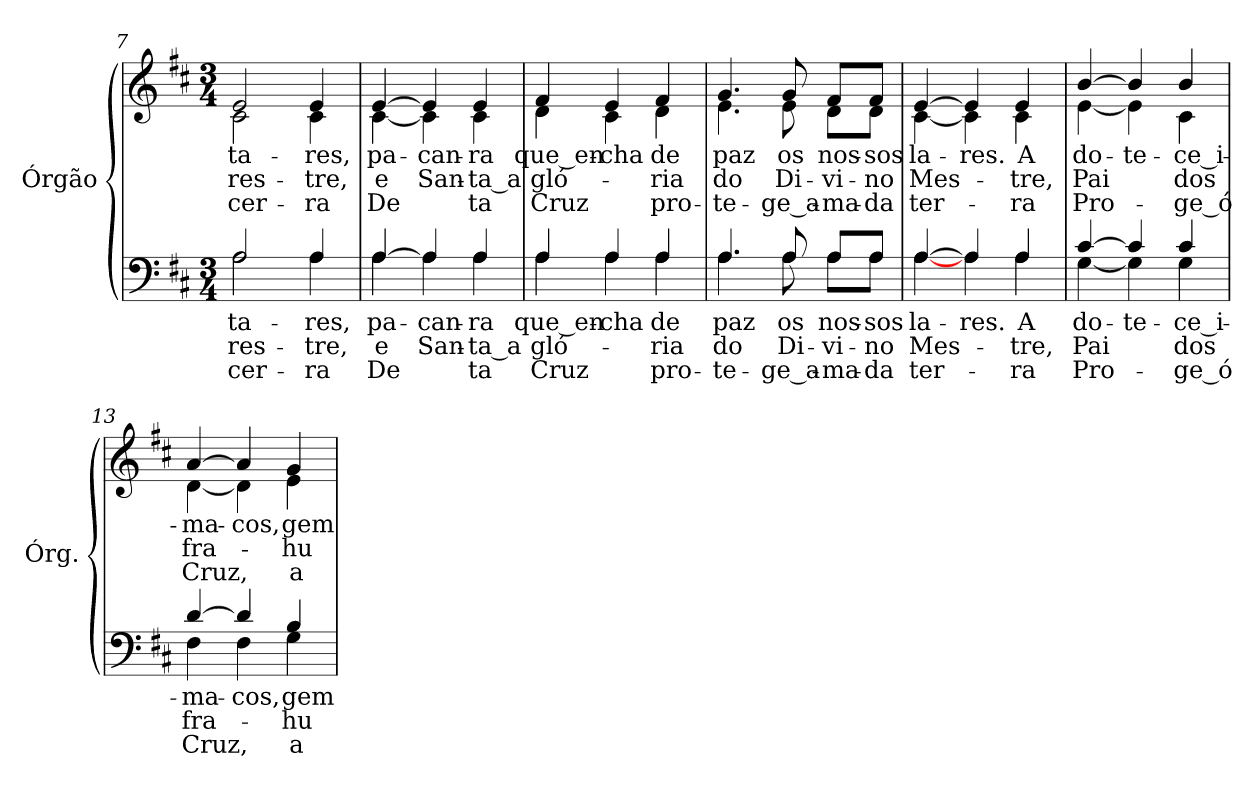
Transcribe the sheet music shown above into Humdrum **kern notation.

**kern	**text	**text	**text	**kern	**text	**text	**text
*part1	*part1	*part1	*part1	*part1	*part1	*part1	*part1
*staff2	*staff2	*staff2	*staff2	*staff1	*staff1	*staff1	*staff1
*I"Órgão	*	*	*	*	*	*	*
*I'Órg.	*	*	*	*	*	*	*
*clefF4	*	*	*	*clefG2	*	*	*
*k[f#c#]	*	*	*	*k[f#c#]	*	*	*
*D:	*	*	*	*D:	*	*	*
*M3/4	*	*	*	*M3/4	*	*	*
=7	=7	=7	=7	=7	=7	=7	=7
!	!LO:LY:b:color=#000000	!LO:LY:b:color=#000000	!LO:LY:b:color=#000000	!	!	!	!
*^	*	*	*	*	*	*	*
!	!	!	!	!	!	!LO:LY:b:color=#000000	!LO:LY:b:color=#000000	!LO:LY:b:color=#000000
*	*	*	*	*	*^	*	*	*
2Ai/	2Ai\	-ta-	-res-	-cer-	2ei/	2c#i\	-ta-	-res-	-cer-
!	!	!LO:LY:b:color=#000000	!LO:LY:b:color=#000000	!LO:LY:b:color=#000000	!	!	!	!	!
!	!	!	!	!	!	!	!LO:LY:b:color=#000000	!LO:LY:b:color=#000000	!LO:LY:b:color=#000000
4Ai/	4Ai\	-res,	-tre,	-ra	4ei/	4c#i\	-res,	-tre,	-ra
=8	=8	=8	=8	=8	=8	=8	=8	=8	=8
!	!	!LO:LY:b:color=#000000	!LO:LY:b:color=#000000	!LO:LY:b:color=#000000	!	!	!	!	!
!	!	!	!	!	!	!	!LO:LY:b:color=#000000	!LO:LY:b:color=#000000	!LO:LY:b:color=#000000
[>4Ai/	4Ai\	pa-	e	De	[>4ei/	[<4c#i\	pa-	e	De
!	!	!LO:LY:b:color=#000000	!LO:LY:b:color=#000000	!	!	!	!	!	!
!	!	!	!	!	!	!	!LO:LY:b:color=#000000	!LO:LY:b:color=#000000	!
4Ai/]	4Ai\	can-	San-	.	4ei/]	4c#i\]	can-	San-	.
!	!	!LO:LY:b:color=#000000	!LO:LY:b:color=#000000	!LO:LY:b:color=#000000	!	!	!	!	!
!	!	!	!	!	!	!	!LO:LY:b:color=#000000	!LO:LY:b:color=#000000	!LO:LY:b:color=#000000
4Ai/	4Ai\	-ra	-ta_a	-ta	4ei/	4c#i\	-ra	-ta_a	-ta
=9	=9	=9	=9	=9	=9	=9	=9	=9	=9
!	!	!LO:LY:b:color=#000000	!LO:LY:b:color=#000000	!LO:LY:b:color=#000000	!	!	!	!	!
!	!	!	!	!	!	!	!LO:LY:b:color=#000000	!LO:LY:b:color=#000000	!LO:LY:b:color=#000000
4Ai/	4Ai\	que_en-	gló-	Cruz	4f#i/	4di\	que_en-	gló-	Cruz
!	!	!LO:LY:b:color=#000000	!	!	!	!	!	!	!
!	!	!	!	!	!	!	!LO:LY:b:color=#000000	!	!
4Ai/	4Ai\	-cha	.	.	4ei/	4c#i\	-cha	.	.
!	!	!LO:LY:b:color=#000000	!LO:LY:b:color=#000000	!LO:LY:b:color=#000000	!	!	!	!	!
!	!	!	!	!	!	!	!LO:LY:b:color=#000000	!LO:LY:b:color=#000000	!LO:LY:b:color=#000000
4Ai/	4Ai\	de	-ria	pro-	4f#i/	4di\	de	-ria	pro-
=10	=10	=10	=10	=10	=10	=10	=10	=10	=10
!	!	!LO:LY:b:color=#000000	!LO:LY:b:color=#000000	!LO:LY:b:color=#000000	!	!	!	!	!
!	!	!	!	!	!	!	!LO:LY:b:color=#000000	!LO:LY:b:color=#000000	!LO:LY:b:color=#000000
4.Ai/	4.Ai\	paz	do	-te-	4.gi/	4.ei\	paz	do	-te-
!	!	!LO:LY:b:color=#000000	!LO:LY:b:color=#000000	!LO:LY:b:color=#000000	!	!	!	!	!
!	!	!	!	!	!	!	!LO:LY:b:color=#000000	!LO:LY:b:color=#000000	!LO:LY:b:color=#000000
8Ai/	8Ai\	os	Di-	-ge_a-	8gi/	8ei\	os	Di-	-ge_a-
!	!	!LO:LY:b:color=#000000	!LO:LY:b:color=#000000	!LO:LY:b:color=#000000	!	!	!	!	!
!	!	!	!	!	!	!	!LO:LY:b:color=#000000	!LO:LY:b:color=#000000	!LO:LY:b:color=#000000
8Ai/L	8Ai\L	nos-	-vi-	-ma-	8f#i/L	8di\L	nos-	-vi-	-ma-
!	!	!LO:LY:b:color=#000000	!LO:LY:b:color=#000000	!LO:LY:b:color=#000000	!	!	!	!	!
!	!	!	!	!	!	!	!LO:LY:b:color=#000000	!LO:LY:b:color=#000000	!LO:LY:b:color=#000000
8Ai/J	8Ai\J	-sos	-no	-da	8f#i/J	8di\J	-sos	-no	-da
=11	=11	=11	=11	=11	=11	=11	=11	=11	=11
!	!	!LO:LY:b:color=#000000	!LO:LY:b:color=#000000	!LO:LY:b:color=#000000	!	!	!	!	!
!	!	!	!	!	!	!	!LO:LY:b:color=#000000	!LO:LY:b:color=#000000	!LO:LY:b:color=#000000
[>4Ai/	[<4Ai\	la-	Mes-	ter-	[>4ei/	[<4c#i\	la-	Mes-	ter-
!	!	!LO:LY:b:color=#000000	!	!	!	!	!	!	!
!	!	!	!	!	!	!	!LO:LY:b:color=#000000	!	!
4Ai/]	4Ai\	-res.	.	.	4ei/]	4c#i\]	-res.	.	.
!	!	!LO:LY:b:color=#000000	!LO:LY:b:color=#000000	!LO:LY:b:color=#000000	!	!	!	!	!
!	!	!	!	!	!	!	!LO:LY:b:color=#000000	!LO:LY:b:color=#000000	!LO:LY:b:color=#000000
4Ai/	4Ai\	A	-tre,	-ra	4ei/	4c#i\	A	-tre,	-ra
=12	=12	=12	=12	=12	=12	=12	=12	=12	=12
!	!	!LO:LY:b:color=#000000	!LO:LY:b:color=#000000	!LO:LY:b:color=#000000	!	!	!	!	!
!	!	!	!	!	!	!	!LO:LY:b:color=#000000	!LO:LY:b:color=#000000	!LO:LY:b:color=#000000
[>4c#i/	[<4Gi\	do-	Pai	Pro-	[>4bi/	[<4ei\	do-	Pai	Pro-
!	!	!LO:LY:b:color=#000000	!	!	!	!	!	!	!
!	!	!	!	!	!	!	!LO:LY:b:color=#000000	!	!
4c#i/]	4Gi\]	-te-	.	.	4bi/]	4ei\]	-te-	.	.
!	!	!LO:LY:b:color=#000000	!LO:LY:b:color=#000000	!LO:LY:b:color=#000000	!	!	!	!	!
!	!	!	!	!	!	!	!LO:LY:b:color=#000000	!LO:LY:b:color=#000000	!LO:LY:b:color=#000000
4c#i/	4Gi\	-ce_i-	dos	-ge_ó	4bi/	4c#i\	-ce_i-	dos	-ge_ó
!!LO:LB:g=z	!!
=13	=13	=13	=13	=13	=13	=13	=13	=13	=13
!	!	!LO:LY:b:color=#000000	!LO:LY:b:color=#000000	!LO:LY:b:color=#000000	!	!	!	!	!
!	!	!	!	!	!	!	!LO:LY:b:color=#000000	!LO:LY:b:color=#000000	!LO:LY:b:color=#000000
[>4di/	4F#i\	-ma-	fra-	Cruz,	[>4ai/	[<4di\	-ma-	fra-	Cruz,
!	!	!LO:LY:b:color=#000000	!	!	!	!	!	!	!
!	!	!	!	!	!	!	!LO:LY:b:color=#000000	!	!
4di/]	4F#i\	-cos,	.	.	4ai/]	4di\]	-cos,	.	.
!	!	!LO:LY:b:color=#000000	!LO:LY:b:color=#000000	!LO:LY:b:color=#000000	!	!	!	!	!
!	!	!	!	!	!	!	!LO:LY:b:color=#000000	!LO:LY:b:color=#000000	!LO:LY:b:color=#000000
4Bi/	4Gi\	-gem	hu-	a	4gi/	4ei\	-gem	hu-	a
*v	*v	*	*	*	*	*	*	*	*
*	*	*	*	*v	*v	*	*	*
=	=	=	=	=	=	=	=
*-	*-	*-	*-	*-	*-	*-	*-
